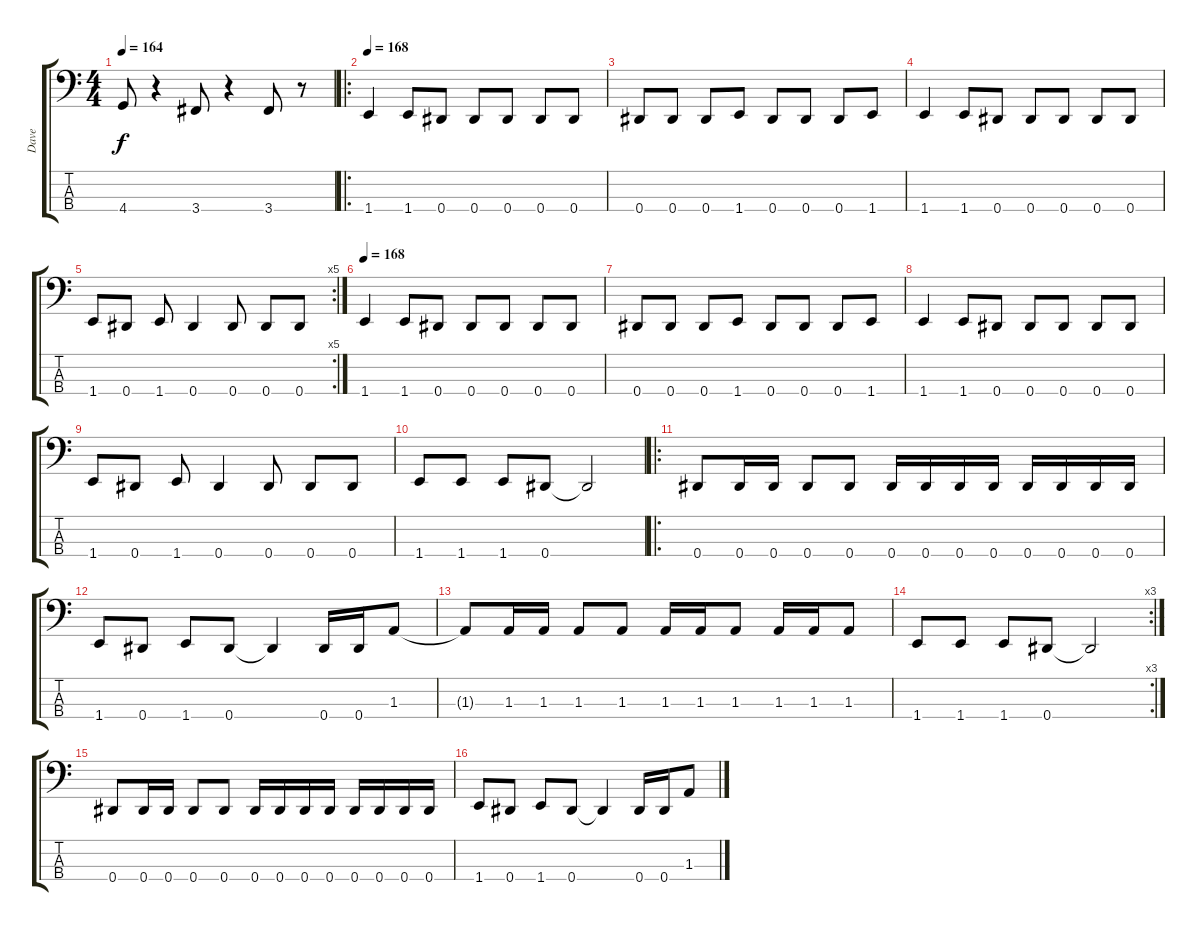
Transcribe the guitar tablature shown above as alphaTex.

\track ("Dave" "Dave") {instrument electricbasspick}
\staff {score tabs}
\tuning (Gb2 Db2 Ab1 Eb1) {hide}
\ts (4 4)
\tempo 164
\clef f4
\ks c
4.4.8{dy f} r.4 3.4.8 r.4 3.4.8 r.8 |
\ro
\tempo 168
1.4.4 1.4.8 0.4.8 0.4.8 0.4.8 0.4.8 0.4.8 |
0.4.8 0.4.8 0.4.8 1.4.8 0.4.8 0.4.8 0.4.8 1.4.8 |
1.4.4 1.4.8 0.4.8 0.4.8 0.4.8 0.4.8 0.4.8 |
\rc 5
1.4.8 0.4.8 1.4.8 0.4.4 0.4.8 0.4.8 0.4.8 |
\tempo 168
1.4.4 1.4.8 0.4.8 0.4.8 0.4.8 0.4.8 0.4.8 |
0.4.8 0.4.8 0.4.8 1.4.8 0.4.8 0.4.8 0.4.8 1.4.8 |
1.4.4 1.4.8 0.4.8 0.4.8 0.4.8 0.4.8 0.4.8 |
1.4.8 0.4.8 1.4.8 0.4.4 0.4.8 0.4.8 0.4.8 |
1.4.8 1.4.8 1.4.8 0.4.8 0.4{t}.2 |
\ro
0.4.8 0.4.16 0.4.16 0.4.8 0.4.8 0.4.16 0.4.16 0.4.16 0.4.16 0.4.16 0.4.16 0.4.16 0.4.16 |
1.4.8 0.4.8 1.4.8 0.4.8 0.4{t}.4 0.4.16 0.4.16 1.3.8 |
1.3{t}.8 1.3.16 1.3.16 1.3.8 1.3.8 1.3.16 1.3.16 1.3.8 1.3.16 1.3.16 1.3.8 |
\rc 3
1.4.8 1.4.8 1.4.8 0.4.8 0.4{t}.2 |
0.4.8 0.4.16 0.4.16 0.4.8 0.4.8 0.4.16 0.4.16 0.4.16 0.4.16 0.4.16 0.4.16 0.4.16 0.4.16 |
1.4.8 0.4.8 1.4.8 0.4.8 0.4{t}.4 0.4.16 0.4.16 1.3.8
